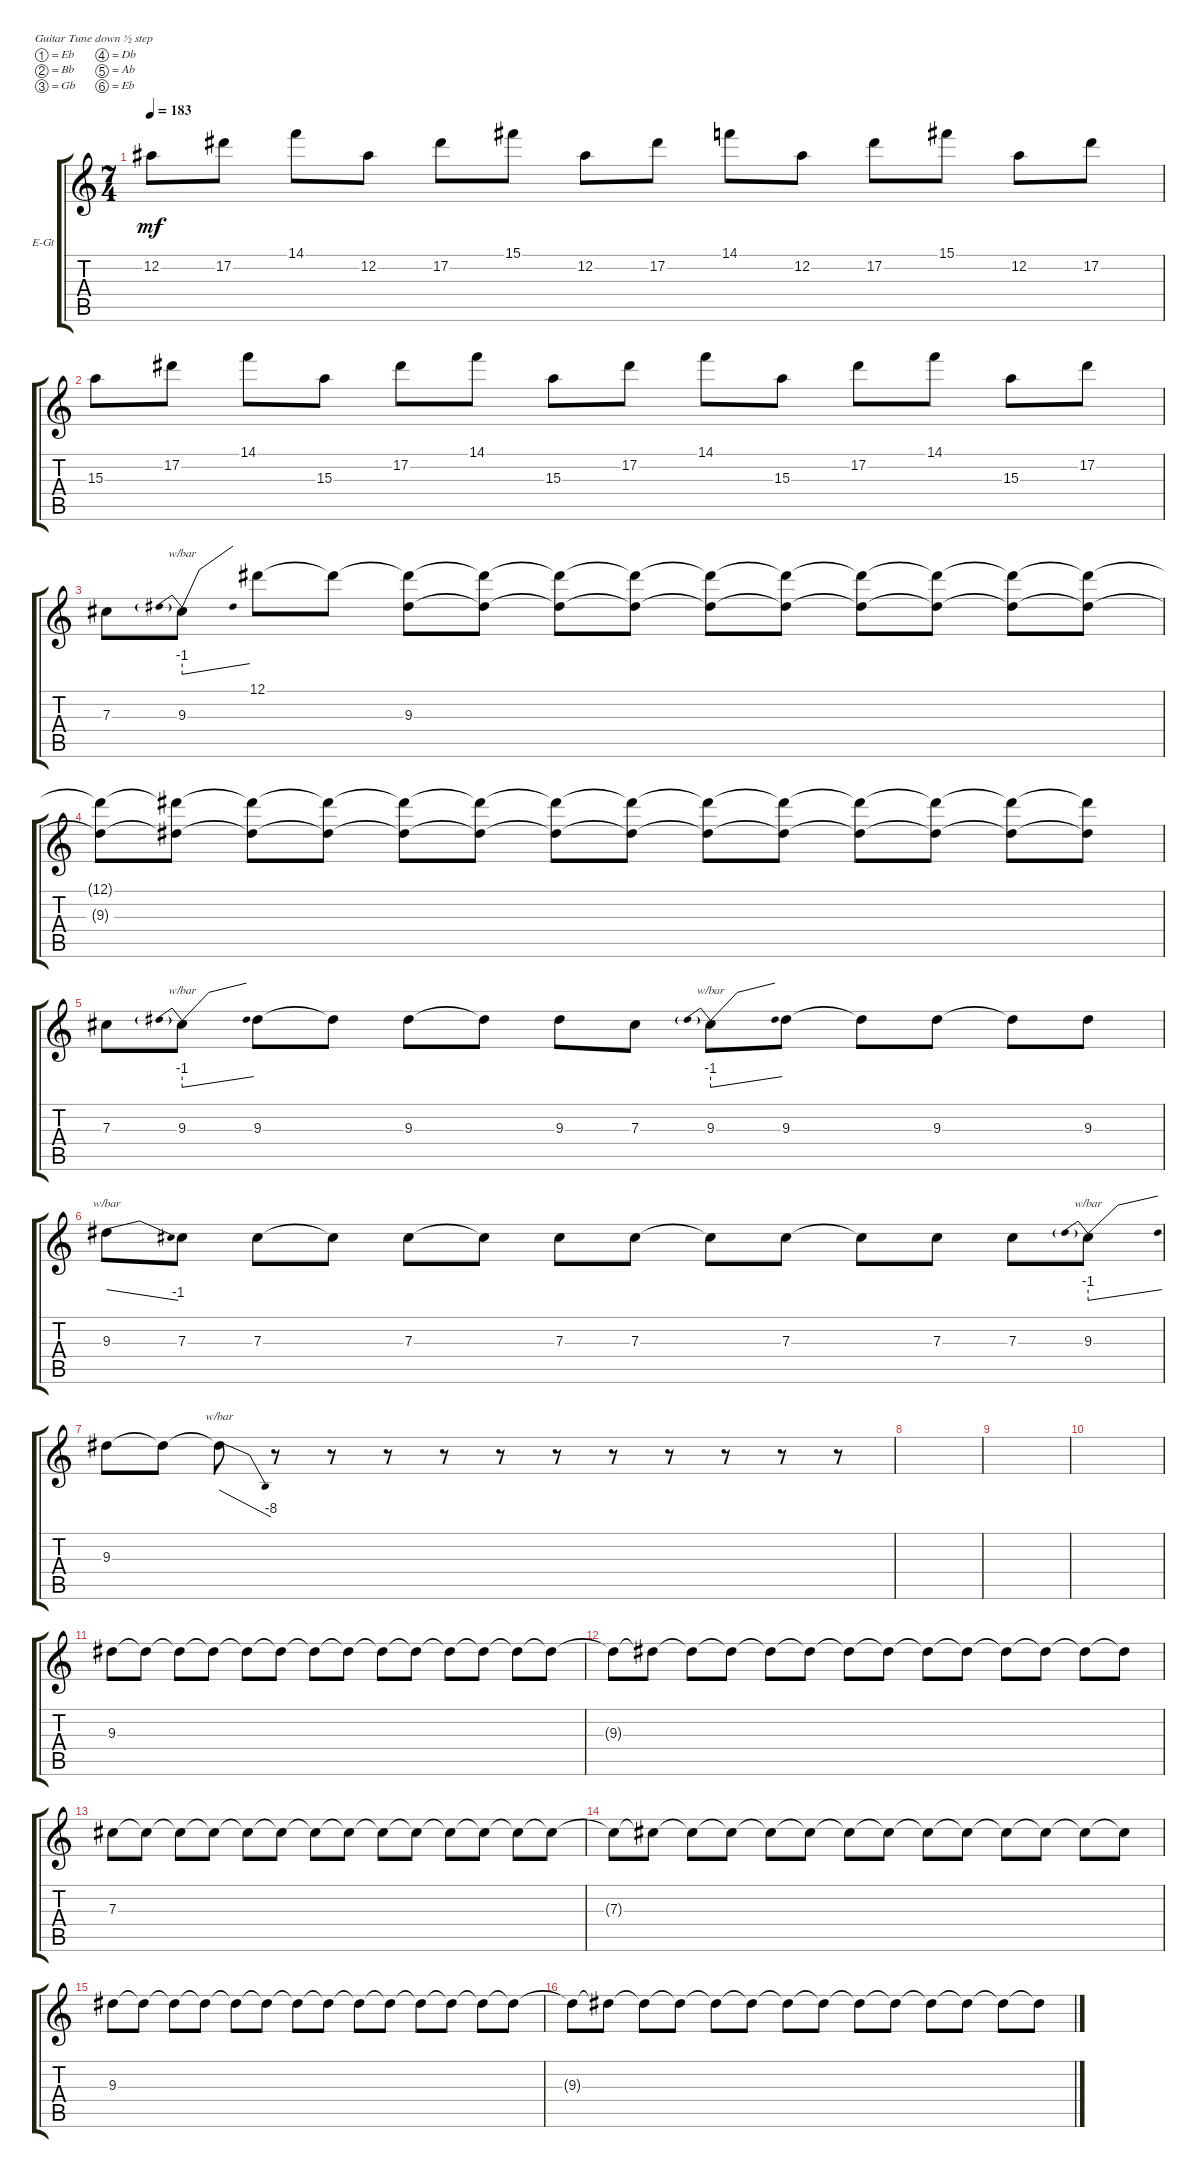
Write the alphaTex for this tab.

\bracketExtendMode groupsimilarinstruments
\firstSystemTrackNameOrientation horizontal
\otherSystemsTrackNameOrientation horizontal
\track ("solo" "E-Gt") {instrument distortionguitar}
\staff {score tabs}
\tuning (Eb4 Bb3 Gb3 Db3 Ab2 Eb2)
\ts (7 4)
\tempo 183
\clef g2
\ks c
12.2.8{dy mf} 17.2.8 14.1.8 12.2.8 17.2.8 15.1.8 12.2.8 17.2.8 14.1.8 12.2.8 17.2.8 15.1.8 12.2.8 17.2.8 |
15.3.8 17.2.8 14.1.8 15.3.8 17.2.8 14.1.8 15.3.8 17.2.8 14.1.8 15.3.8 17.2.8 14.1.8 15.3.8 17.2.8 |
7.3.8 9.3.8{tbe (predivedive default 0 -4 30 0)} 12.1.8 12.1{t}.8 (9.3 12.1{t}).8 (9.3{t} 12.1{t}).8 (9.3{t} 12.1{t}).8 (9.3{t} 12.1{t}).8 (9.3{t} 12.1{t}).8 (9.3{t} 12.1{t}).8 (9.3{t} 12.1{t}).8 (9.3{t} 12.1{t}).8 (9.3{t} 12.1{t}).8 (9.3{t} 12.1{t}).8 |
(9.3{t} 12.1{t}).8 (9.3{t} 12.1{t}).8 (9.3{t} 12.1{t}).8 (9.3{t} 12.1{t}).8 (9.3{t} 12.1{t}).8 (9.3{t} 12.1{t}).8 (9.3{t} 12.1{t}).8 (9.3{t} 12.1{t}).8 (9.3{t} 12.1{t}).8 (9.3{t} 12.1{t}).8 (9.3{t} 12.1{t}).8 (9.3{t} 12.1{t}).8 (9.3{t} 12.1{t}).8 (9.3{t} 12.1{t}).8 |
7.3.8 9.3.8{tbe (predivedive default 0 -4 30 0)} 9.3.8 9.3{t}.8 9.3.8 9.3{t}.8 9.3.8 7.3.8 9.3.8{tbe (predivedive default 0 -4 30 0)} 9.3.8 9.3{t}.8 9.3.8 9.3{t}.8 9.3.8 |
9.3.8{tbe (dive default 32.4 0 60 -4)} 7.3.8 7.3.8 7.3{t}.8 7.3.8 7.3{t}.8 7.3.8 7.3.8 7.3{t}.8 7.3.8 7.3{t}.8 7.3.8 7.3.8 9.3.8{tbe (predivedive default 0 -4 30 0)} |
9.3.8 9.3{t}.8 9.3{t}.8{tbe (dive default 0 0 59.4 -32)} r.8 r.8 r.8 r.8 r.8 r.8 r.8 r.8 r.8 r.8 r.8 |
|
|
|
9.3.8 9.3{t}.8 9.3{t}.8 9.3{t}.8 9.3{t}.8 9.3{t}.8 9.3{t}.8 9.3{t}.8 9.3{t}.8 9.3{t}.8 9.3{t}.8 9.3{t}.8 9.3{t}.8 9.3{t}.8 |
9.3{t}.8 9.3{t}.8 9.3{t}.8 9.3{t}.8 9.3{t}.8 9.3{t}.8 9.3{t}.8 9.3{t}.8 9.3{t}.8 9.3{t}.8 9.3{t}.8 9.3{t}.8 9.3{t}.8 9.3{t}.8 |
7.3.8 7.3{t}.8 7.3{t}.8 7.3{t}.8 7.3{t}.8 7.3{t}.8 7.3{t}.8 7.3{t}.8 7.3{t}.8 7.3{t}.8 7.3{t}.8 7.3{t}.8 7.3{t}.8 7.3{t}.8 |
7.3{t}.8 7.3{t}.8 7.3{t}.8 7.3{t}.8 7.3{t}.8 7.3{t}.8 7.3{t}.8 7.3{t}.8 7.3{t}.8 7.3{t}.8 7.3{t}.8 7.3{t}.8 7.3{t}.8 7.3{t}.8 |
9.3.8 9.3{t}.8 9.3{t}.8 9.3{t}.8 9.3{t}.8 9.3{t}.8 9.3{t}.8 9.3{t}.8 9.3{t}.8 9.3{t}.8 9.3{t}.8 9.3{t}.8 9.3{t}.8 9.3{t}.8 |
9.3{t}.8 9.3{t}.8 9.3{t}.8 9.3{t}.8 9.3{t}.8 9.3{t}.8 9.3{t}.8 9.3{t}.8 9.3{t}.8 9.3{t}.8 9.3{t}.8 9.3{t}.8 9.3{t}.8 9.3{t}.8
